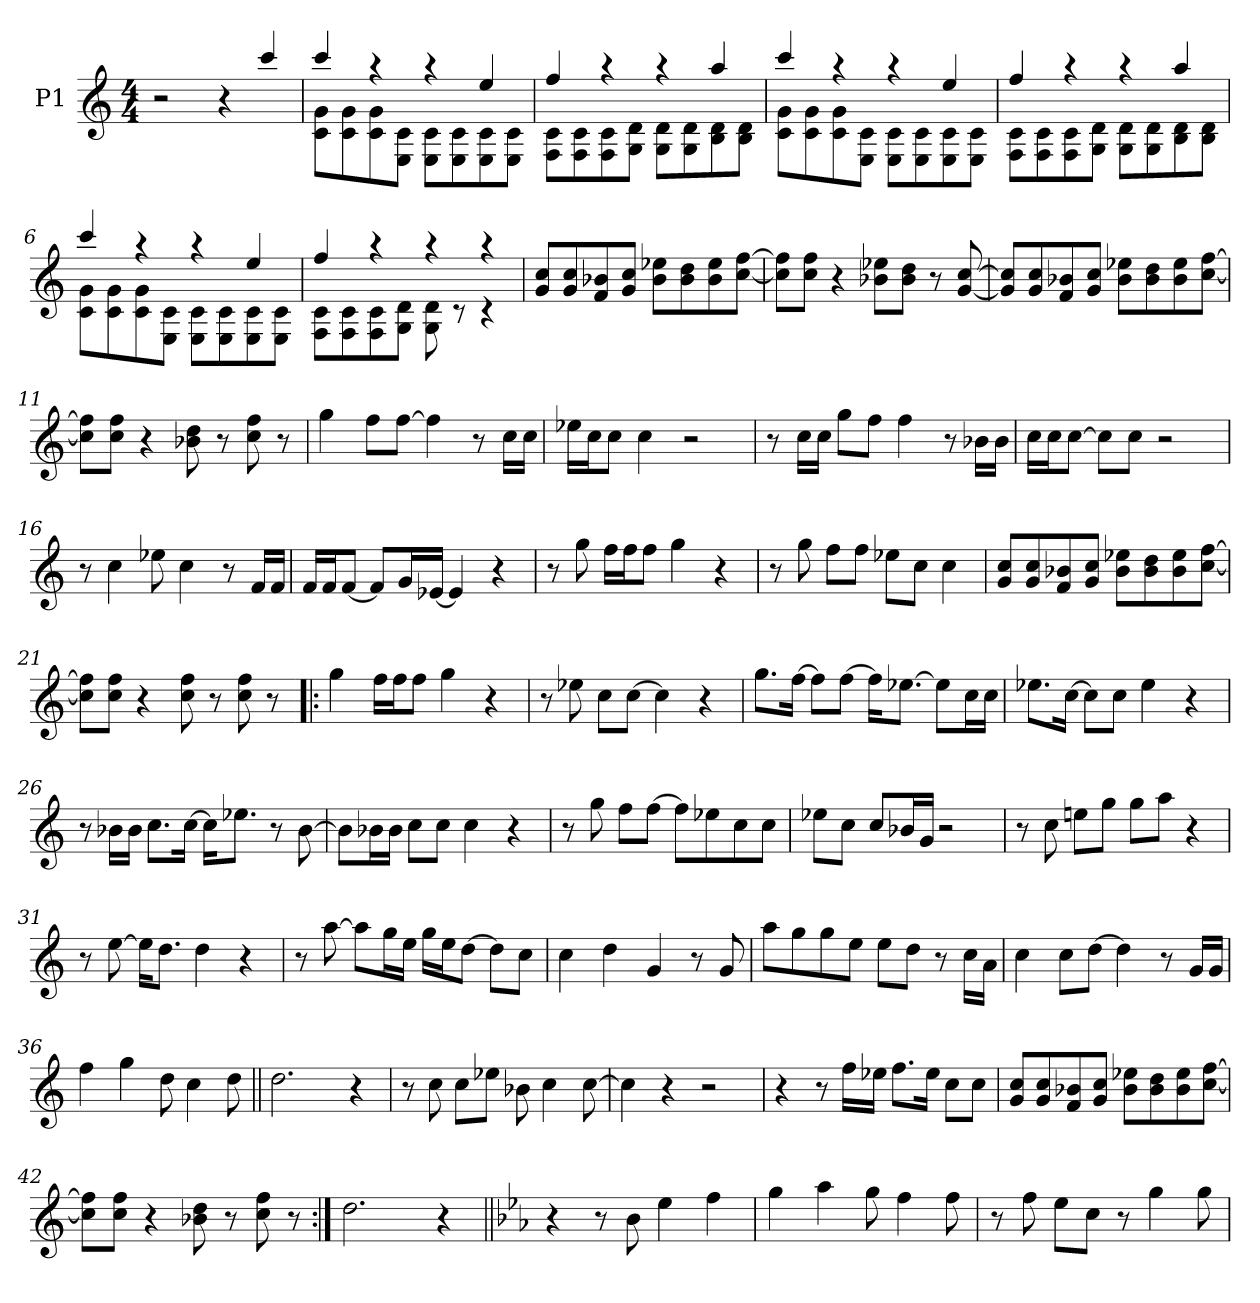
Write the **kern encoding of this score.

**kern
*part1
*staff1
*I"P1
*clefG2
*k[]
*M4/4
*MM118
=1
2r
4r
4ccc/
=2
*^
4ccc/	8c\ 8g\L
.	8c\ 8g\
4r	8c\ 8g\
.	8E\ 8c\J
4r	8E\ 8c\L
.	8E\ 8c\
4ee/	8E\ 8c\
.	8E\ 8c\J
=3	=3
4ff/	8F\ 8c\L
.	8F\ 8c\
4r	8F\ 8c\
.	8G\ 8d\J
4r	8G\ 8d\L
.	8G\ 8d\
4aa/	8B\ 8d\
.	8B\ 8d\J
=4	=4
4ccc/	8c\ 8g\L
.	8c\ 8g\
4r	8c\ 8g\
.	8E\ 8c\J
4r	8E\ 8c\L
.	8E\ 8c\
4ee/	8E\ 8c\
.	8E\ 8c\J
!!LO:LB:g=z	!!
=5	=5
4ff/	8F\ 8c\L
.	8F\ 8c\
4r	8F\ 8c\
.	8G\ 8d\J
4r	8G\ 8d\L
.	8G\ 8d\
4aa/	8B\ 8d\
.	8B\ 8d\J
=6	=6
4ccc/	8c\ 8g\L
.	8c\ 8g\
4r	8c\ 8g\
.	8E\ 8c\J
4r	8E\ 8c\L
.	8E\ 8c\
4ee/	8E\ 8c\
.	8E\ 8c\J
=7	=7
4ff/	8F\ 8c\L
.	8F\ 8c\
4r	8F\ 8c\
.	8G\ 8d\J
4r	8G\ 8d\
.	8r
4r	4r
*v	*v
=8
8g/ 8cc/L
8g/ 8cc/
8f/ 8b-X/
8g/ 8cc/J
8b-\ 8ee-X\L
8b-\ 8dd\
8b-\ 8ee-\
[<8cc\ [>8ff\J
!!LO:LB:g=z
=9
8cc\] 8ff\]L
8cc\ 8ff\J
4r
8b-X\ 8ee-X\L
8b-\ 8dd\J
8r
[<8g/ [>8cc/
=10
8g/] 8cc/]L
8g/ 8cc/
8f/ 8b-X/
8g/ 8cc/J
8b-\ 8ee-X\L
8b-\ 8dd\
8b-\ 8ee-\
[<8cc\ [>8ff\J
=11
8cc\] 8ff\]L
8cc\ 8ff\J
4r
8b-X\ 8dd\
8r
8cc\ 8ff\
8r
=12
4gg\
8ff\L
[>8ff\J
4ff\]
8r
16cc\LL
16cc\JJ
!!LO:LB:g=z
=13
16ee-X\LL
16cc\J
8cc\J
4cc\
2r
=14
8r
16cc\LL
16cc\JJ
8gg\L
8ff\J
4ff\
8r
16b-X\LL
16b-\JJ
=15
16cc\LL
16cc\J
[>8cc\J
8cc\L]
8cc\J
2r
=16
8r
4cc\
8ee-X\
4cc\
8r
16f/LL
16f/JJ
!!LO:LB:g=z
=17
16f/LL
16f/J
[<8f/J
8f/L]
16g/L
[<16e-X/JJ
4e-/]
4r
=18
8r
8gg\
16ff\LL
16ff\J
8ff\J
4gg\
4r
=19
8r
8gg\
8ff\L
8ff\J
8ee-X\L
8cc\J
4cc\
=20
8g/ 8cc/L
8g/ 8cc/
8f/ 8b-X/
8g/ 8cc/J
8b-\ 8ee-X\L
8b-\ 8dd\
8b-\ 8ee-\
[<8cc\ [>8ff\J
!!LO:LB:g=z
=21
8cc\] 8ff\]L
8cc\ 8ff\J
4r
8cc\ 8ff\
8r
8cc\ 8ff\
8r
=22!|:
4gg\
16ff\LL
16ff\J
8ff\J
4gg\
4r
=23
8r
8ee-X\
8cc\L
[>8cc\J
4cc\]
4r
=24
8.gg\L
[>16ff\Jk
8ff\L]
[>8ff\J
16ff\KL]
[>8.ee-X\J
8ee-\L]
16cc\L
16cc\JJ
!!LO:LB:g=z
=25
8.ee-X\L
[>16cc\Jk
8cc\L]
8cc\J
4ee-\
4r
=26
8r
16b-X\LL
16b-\JJ
8.cc\L
[>16cc\Jk
16cc\KL]
8.ee-X\J
8r
[>8b-\
=27
8b-\L]
16b-X\L
16b-\JJ
8cc\L
8cc\J
4cc\
4r
=28
8r
8gg\
8ff\L
[>8ff\J
8ff\L]
8ee-X\
8cc\
8cc\J
!!LO:LB:g=z
=29
8ee-X\L
8cc\J
8cc/L
16b-X/L
16g/JJ
2r
=30
8r
8cc\
8een\L
8gg\J
8gg\L
8aa\J
4r
=31
8r
[>8ee\
16ee\KL]
8.dd\J
4dd\
4r
=32
8r
[>8aa\
8aa\L]
16gg\L
16ee\JJ
16gg\LL
16ee\J
[>8dd\J
8dd\L]
8cc\J
=33
4cc\
4dd\
4g/
8r
8g/
!!LO:LB:g=z
=34
8aa\L
8gg\
8gg\
8ee\J
8ee\L
8dd\J
8r
16cc\LL
16a\JJ
=35
4cc\
8cc\L
[>8dd\J
4dd\]
8r
16g/LL
16g/JJ
=36
4ff\
4gg\
8dd\
4cc\
8dd\
=37||
2.dd\
4r
=38
8r
8cc\
8cc\L
8ee-X\J
8b-X\
4cc\
[>8cc\
!!LO:LB:g=z
=39
4cc\]
4r
2r
=40
4r
8r
16ff\LL
16ee-X\JJ
8.ff\L
16ee-\Jk
8cc\L
8cc\J
=41
8g/ 8cc/L
8g/ 8cc/
8f/ 8b-X/
8g/ 8cc/J
8b-\ 8ee-X\L
8b-\ 8dd\
8b-\ 8ee-\
[<8cc\ [>8ff\J
=42
8cc\] 8ff\]L
8cc\ 8ff\J
4r
8b-X\ 8dd\
8r
8cc\ 8ff\
8r
=43:|!
2.dd\
4r
!!LO:PB:g=z
=44||
*k[b-e-a-]
*E-:
4r
8r
8b-\
4ee-\
4ff\
=45
4gg\
4aa-\
8gg\
4ff\
8ff\
=46
8r
8ff\
8ee-\L
8cc\J
8r
4gg\
8gg\
=
*-
